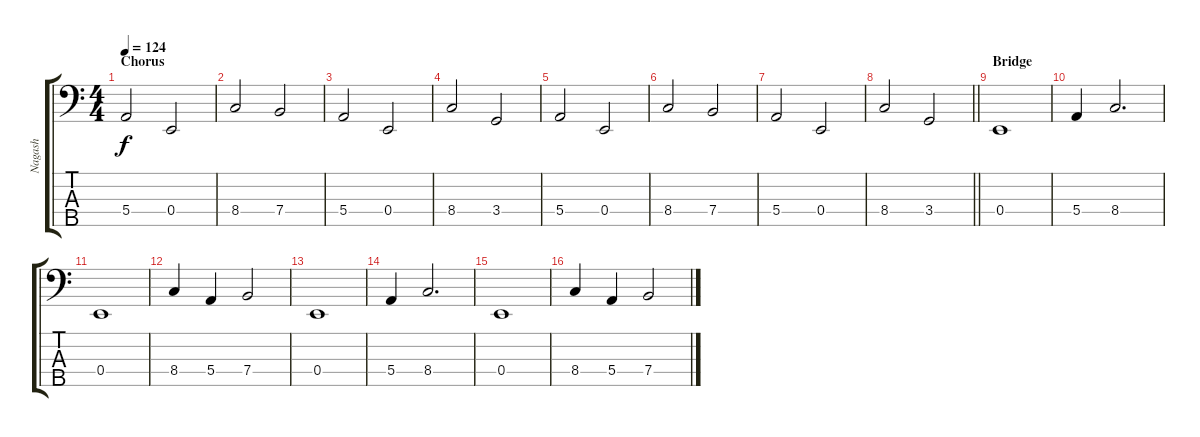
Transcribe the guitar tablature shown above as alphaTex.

\track ("Nagash" "Nagash") {instrument electricbasspick}
\staff {score tabs}
\tuning (G2 D2 A1 E1 B0) {hide}
\ts (4 4)
\section ("" "Chorus")
\tempo 124
\clef f4
\ks c
5.4.2{dy f} 0.4.2 |
8.4.2 7.4.2 |
5.4.2 0.4.2 |
8.4.2 3.4.2 |
5.4.2 0.4.2 |
8.4.2 7.4.2 |
5.4.2 0.4.2 |
\barLineRight lightlight
8.4.2 3.4.2 |
\section ("" "Bridge")
0.4.1 |
5.4.4 8.4.2{d} |
0.4.1 |
8.4.4 5.4.4 7.4.2 |
0.4.1 |
5.4.4 8.4.2{d} |
0.4.1 |
8.4.4 5.4.4 7.4.2
